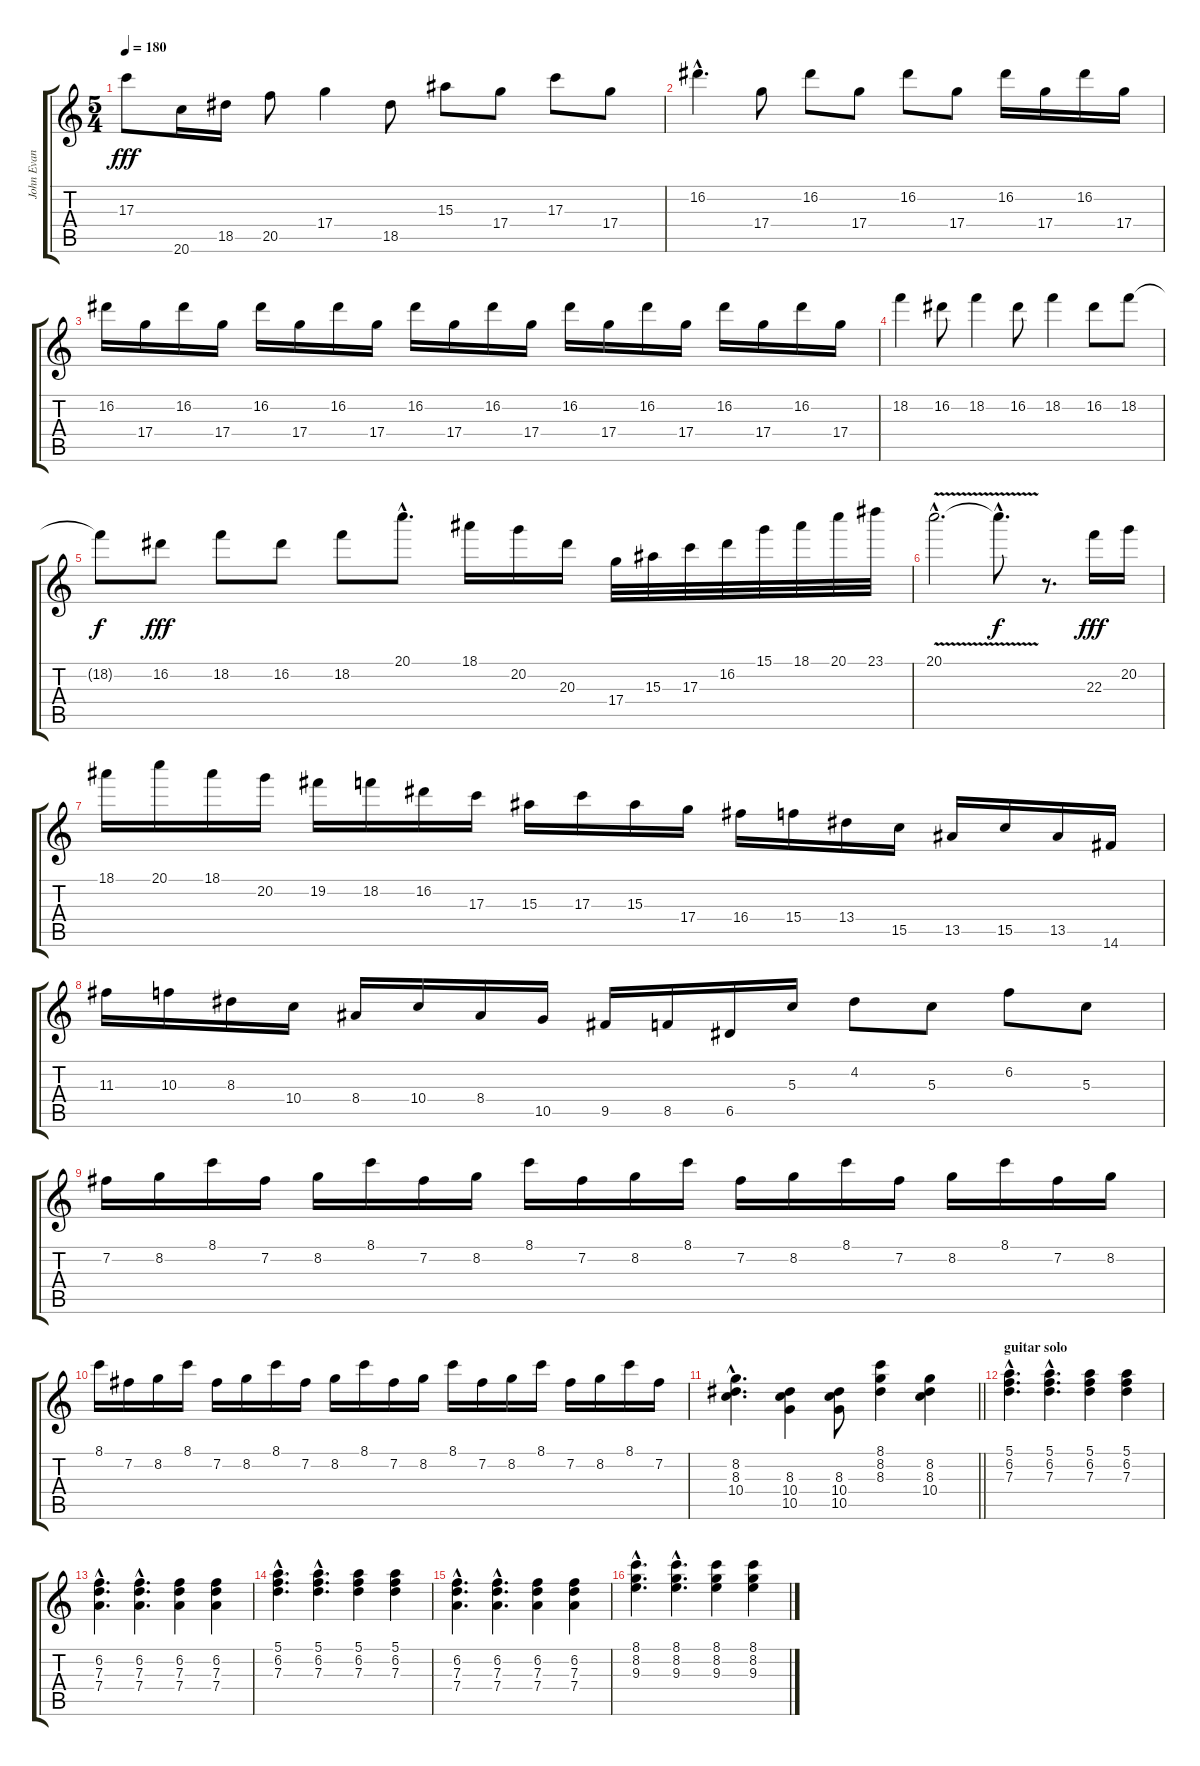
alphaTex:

\track ("John Evan (organ)" "John Evan ") {instrument rockorgan}
\staff {score tabs}
\tuning (E5 B4 G4 D4 A3 E3) {hide}
\ts (5 4)
\tempo 180
\clef g2
\ks c
17.3.8{dy fff} 20.6.16 18.5.16 20.5.8 17.4.4 18.5.8 15.3.8 17.4.8 17.3.8 17.4.8 |
16.2{hac}.4{d} 17.4.8 16.2.8 17.4.8 16.2.8 17.4.8 16.2.16 17.4.16 16.2.16 17.4.16 |
16.2.16 17.4.16 16.2.16 17.4.16 16.2.16 17.4.16 16.2.16 17.4.16 16.2.16 17.4.16 16.2.16 17.4.16 16.2.16 17.4.16 16.2.16 17.4.16 16.2.16 17.4.16 16.2.16 17.4.16 |
18.2.4 16.2.8 18.2.4 16.2.8 18.2.4 16.2.8 18.2.8 |
18.2{t}.8{dy f} 16.2.8{dy fff} 18.2.8 16.2.8 18.2.8 20.1{hac}.8{d} 18.1.16 20.2.16 20.3.16 17.4.32 15.3.32 17.3.32 16.2.32 15.1.32 18.1.32 20.1.32 23.1.32 |
20.1{v hac}.2{d} 20.1{hac t}.8{d dy f} r.8{d} 22.3.16{dy fff} 20.2.16 |
18.1.16 20.1.16 18.1.16 20.2.16 19.2.16 18.2.16 16.2.16 17.3.16 15.3.16 17.3.16 15.3.16 17.4.16 16.4.16 15.4.16 13.4.16 15.5.16 13.5.16 15.5.16 13.5.16 14.6.16 |
11.3.16 10.3.16 8.3.16 10.4.16 8.4.16 10.4.16 8.4.16 10.5.16 9.5.16 8.5.16 6.5.16 5.3.16 4.2.8 5.3.8 6.2.8 5.3.8 |
7.2.16 8.2.16 8.1.16 7.2.16 8.2.16 8.1.16 7.2.16 8.2.16 8.1.16 7.2.16 8.2.16 8.1.16 7.2.16 8.2.16 8.1.16 7.2.16 8.2.16 8.1.16 7.2.16 8.2.16 |
8.1.16 7.2.16 8.2.16 8.1.16 7.2.16 8.2.16 8.1.16 7.2.16 8.2.16 8.1.16 7.2.16 8.2.16 8.1.16 7.2.16 8.2.16 8.1.16 7.2.16 8.2.16 8.1.16 7.2.16 |
\barLineRight lightlight
(8.2{hac} 8.3{hac} 10.4{hac}).4{d} (8.3 10.4 10.5).4 (8.3 10.4 10.5).8 (8.1 8.2 8.3).4 (8.2 8.3 10.4).4 |
\section ("" "guitar solo")
(5.1{hac} 6.2{hac} 7.3{hac}).4{d} (5.1{hac} 6.2{hac} 7.3{hac}).4{d} (5.1 6.2 7.3).4 (5.1 6.2 7.3).4 |
(6.2{hac} 7.3{hac} 7.4{hac}).4{d} (6.2{hac} 7.3{hac} 7.4{hac}).4{d} (6.2 7.3 7.4).4 (6.2 7.3 7.4).4 |
(5.1{hac} 6.2{hac} 7.3{hac}).4{d} (5.1{hac} 6.2{hac} 7.3{hac}).4{d} (5.1 6.2 7.3).4 (5.1 6.2 7.3).4 |
(6.2{hac} 7.3{hac} 7.4{hac}).4{d} (6.2{hac} 7.3{hac} 7.4{hac}).4{d} (6.2 7.3 7.4).4 (6.2 7.3 7.4).4 |
(8.1{hac} 8.2{hac} 9.3{hac}).4{d} (8.1{hac} 8.2{hac} 9.3{hac}).4{d} (8.1 8.2 9.3).4 (8.1 8.2 9.3).4
